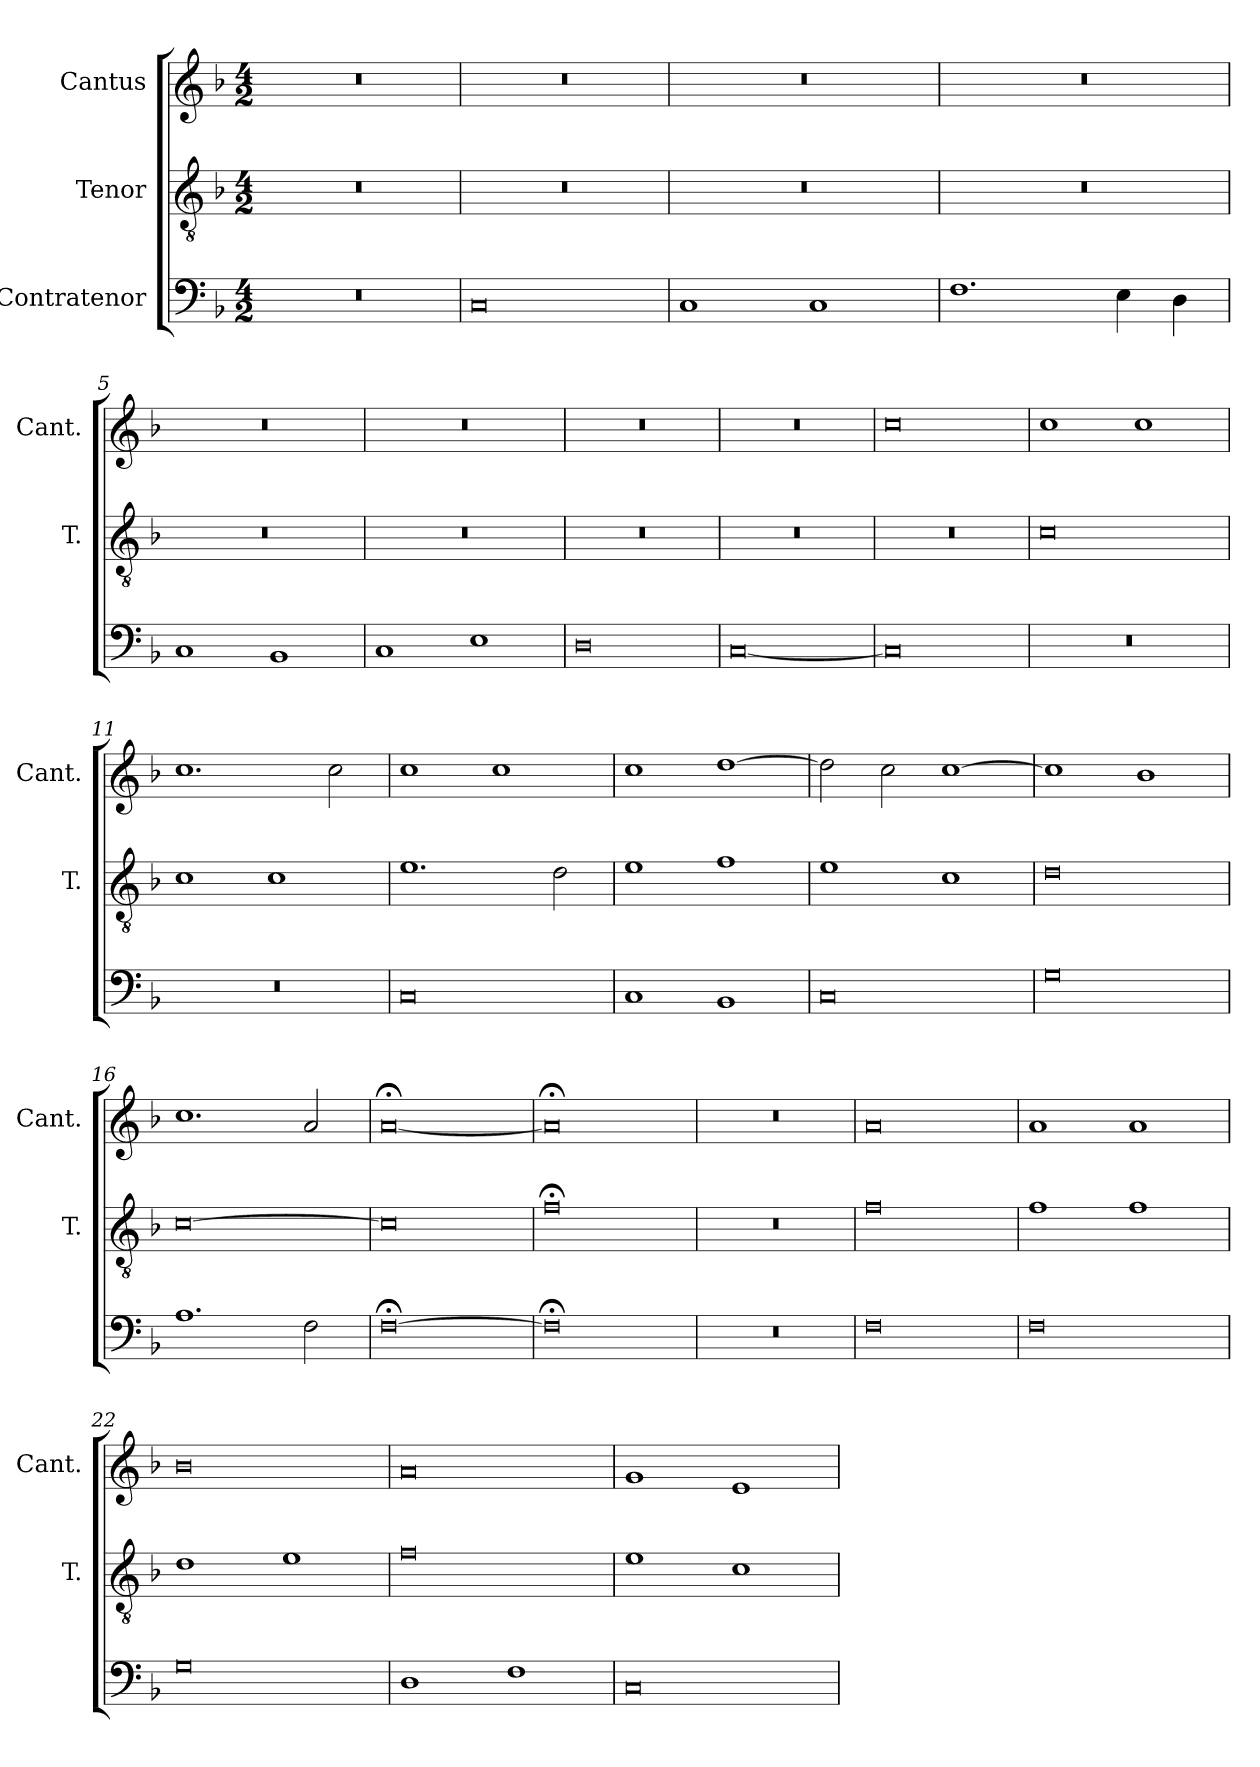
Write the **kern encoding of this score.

**kern	**kern	**kern
*part3	*part2	*part1
*staff3	*staff2	*staff1
*I"Contratenor	*I"Tenor	*I"Cantus
*	*I'T.	*I'Cant.
*clefF4	*clefGv2	*clefG2
*	*ITrd7c12	*
*k[b-]	*k[b-]	*k[b-]
*F:	*F:	*F:
*M4/2	*M4/2	*M4/2
=1	=1	=1
0r	0r	0r
=2	=2	=2
0C/	0r	0r
=3	=3	=3
1C/	0r	0r
1C/	.	.
=4	=4	=4
1.F\	0r	0r
4E\	.	.
4D\	.	.
=5	=5	=5
1C/	0r	0r
1BB-/	.	.
=6	=6	=6
1C/	0r	0r
1E\	.	.
=7	=7	=7
0D\	0r	0r
=8	=8	=8
[0C/	0r	0r
=9	=9	=9
0C/]	0r	0cc\
=10	=10	=10
0r	0C\	1cc\
.	.	1cc\
=11	=11	=11
0r	1C\	1.cc\
.	1C\	.
.	.	2cc\
=12	=12	=12
0C/	1.E\	1cc\
.	.	1cc\
.	2D\	.
=13	=13	=13
1C/	1E\	1cc\
1BB-/	1F\	[1dd\
=14	=14	=14
0C/	1E\	2dd\]
.	.	2cc\
.	1C\	[1cc\
=15	=15	=15
0G\	0D\	1cc\]
.	.	1b-\
=16	=16	=16
1.A\	[0C\	1.cc\
2F\	.	2a/
=17	=17	=17
[0F;<\	0C\]	[0a;</
=18	=18	=18
0F;<\]	0F;<\	0a;</]
=19	=19	=19
0r	0r	0r
=20	=20	=20
0F\	0F\	0a/
=21	=21	=21
0F\	1F\	1a/
.	1F\	1a/
=22	=22	=22
0G\	1D\	0b-\
.	1E\	.
=23	=23	=23
1D\	0F\	0a/
1F\	.	.
=24	=24	=24
0C/	1E\	1g/
.	1C\	1e/
=	=	=
*-	*-	*-
